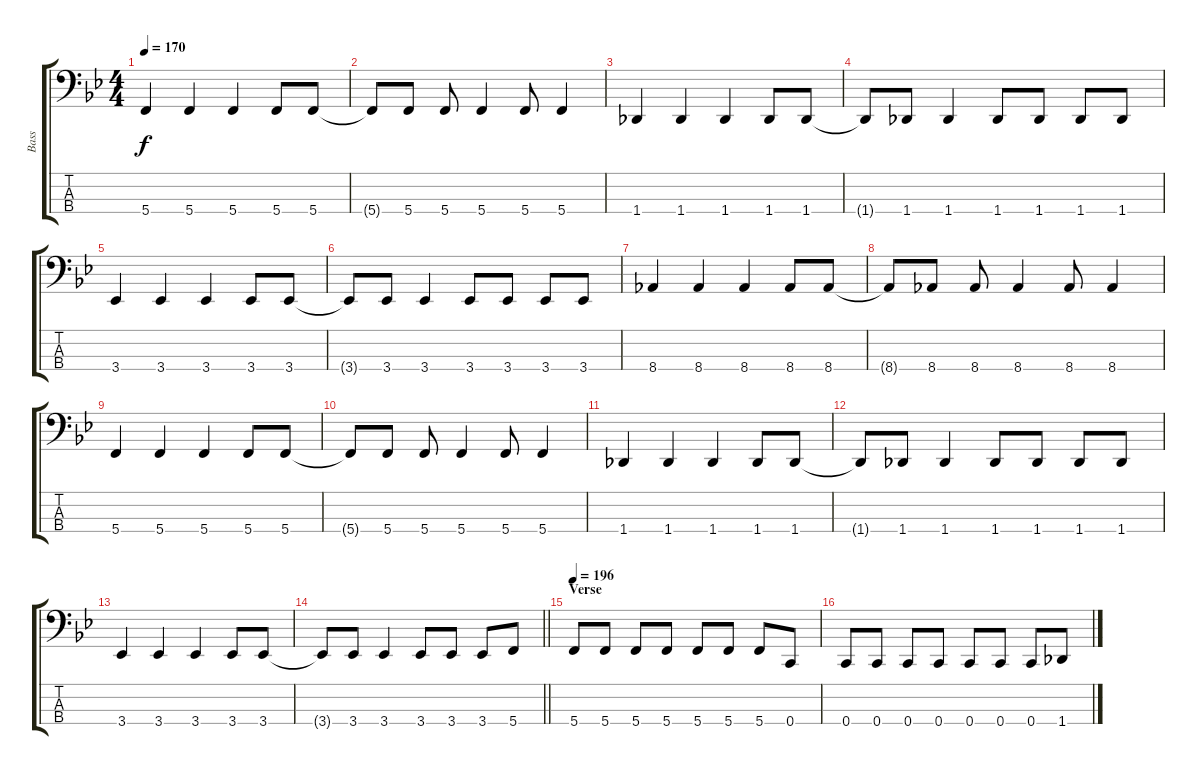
\track ("Bass" "Bass") {instrument electricbasspick}
\staff {score tabs}
\tuning (F2 C2 G1 C1) {hide}
\ts (4 4)
\tempo 170
\clef f4
\ks bb
5.4.4{dy f} 5.4.4 5.4.4 5.4.8 5.4.8 |
5.4{t}.8 5.4.8 5.4.8 5.4.4 5.4.8 5.4.4 |
1.4.4 1.4.4 1.4.4 1.4.8 1.4.8 |
1.4{t}.8 1.4.8 1.4.4 1.4.8 1.4.8 1.4.8 1.4.8 |
3.4.4 3.4.4 3.4.4 3.4.8 3.4.8 |
3.4{t}.8 3.4.8 3.4.4 3.4.8 3.4.8 3.4.8 3.4.8 |
8.4.4 8.4.4 8.4.4 8.4.8 8.4.8 |
8.4{t}.8 8.4.8 8.4.8 8.4.4 8.4.8 8.4.4 |
5.4.4 5.4.4 5.4.4 5.4.8 5.4.8 |
5.4{t}.8 5.4.8 5.4.8 5.4.4 5.4.8 5.4.4 |
1.4.4 1.4.4 1.4.4 1.4.8 1.4.8 |
1.4{t}.8 1.4.8 1.4.4 1.4.8 1.4.8 1.4.8 1.4.8 |
3.4.4 3.4.4 3.4.4 3.4.8 3.4.8 |
\barLineRight lightlight
3.4{t}.8 3.4.8 3.4.4 3.4.8 3.4.8 3.4.8 5.4.8 |
\section ("" "Verse")
\tempo 196
5.4.8 5.4.8 5.4.8 5.4.8 5.4.8 5.4.8 5.4.8 0.4.8 |
0.4.8 0.4.8 0.4.8 0.4.8 0.4.8 0.4.8 0.4.8 1.4.8
